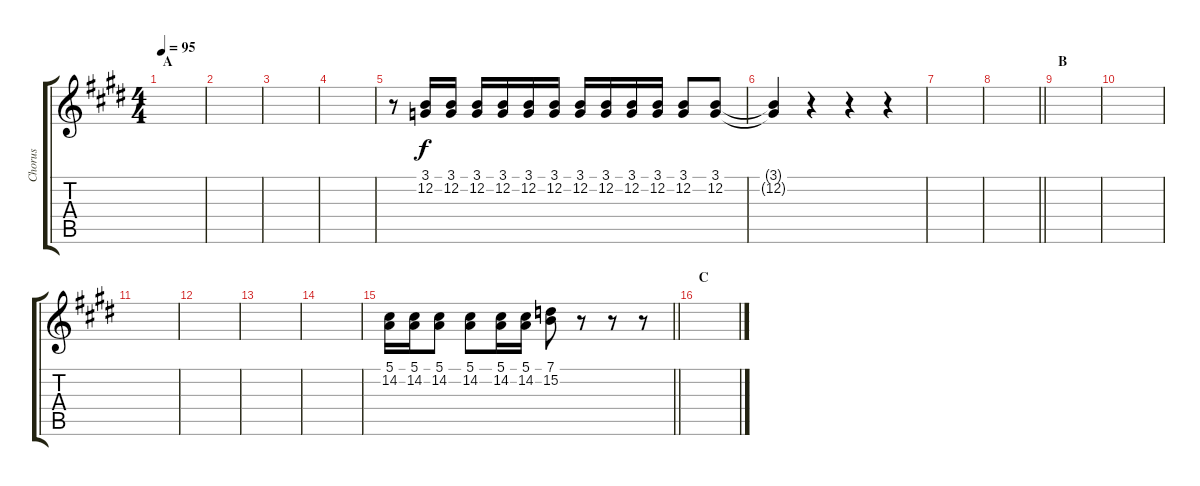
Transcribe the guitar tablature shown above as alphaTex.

\track ("Chorus" "Chorus") {instrument sopranosax}
\staff {score tabs}
\tuning (E4 B3 G3 D3 A2 E2) {hide}
\ts (4 4)
\section ("" "A")
\tempo 95
\clef g2
\ks e
|
|
|
|
r.8 (3.1 12.2).16 (3.1 12.2).16 (3.1 12.2).16 (3.1 12.2).16 (3.1 12.2).16 (3.1 12.2).16 (3.1 12.2).16 (3.1 12.2).16 (3.1 12.2).16 (3.1 12.2).16 (3.1 12.2).8 (3.1 12.2).8 |
(3.1{t} 12.2{t}).4 r.4 r.4 r.4 |
|
\barLineRight lightlight
|
\section ("" "B")
|
|
|
|
|
|
\barLineRight lightlight
(5.1 14.2).16 (5.1 14.2).16 (5.1 14.2).8 (5.1 14.2).8 (5.1 14.2).16 (5.1 14.2).16 (7.1 15.2).8 r.8 r.8 r.8 |
\section ("" "C")
